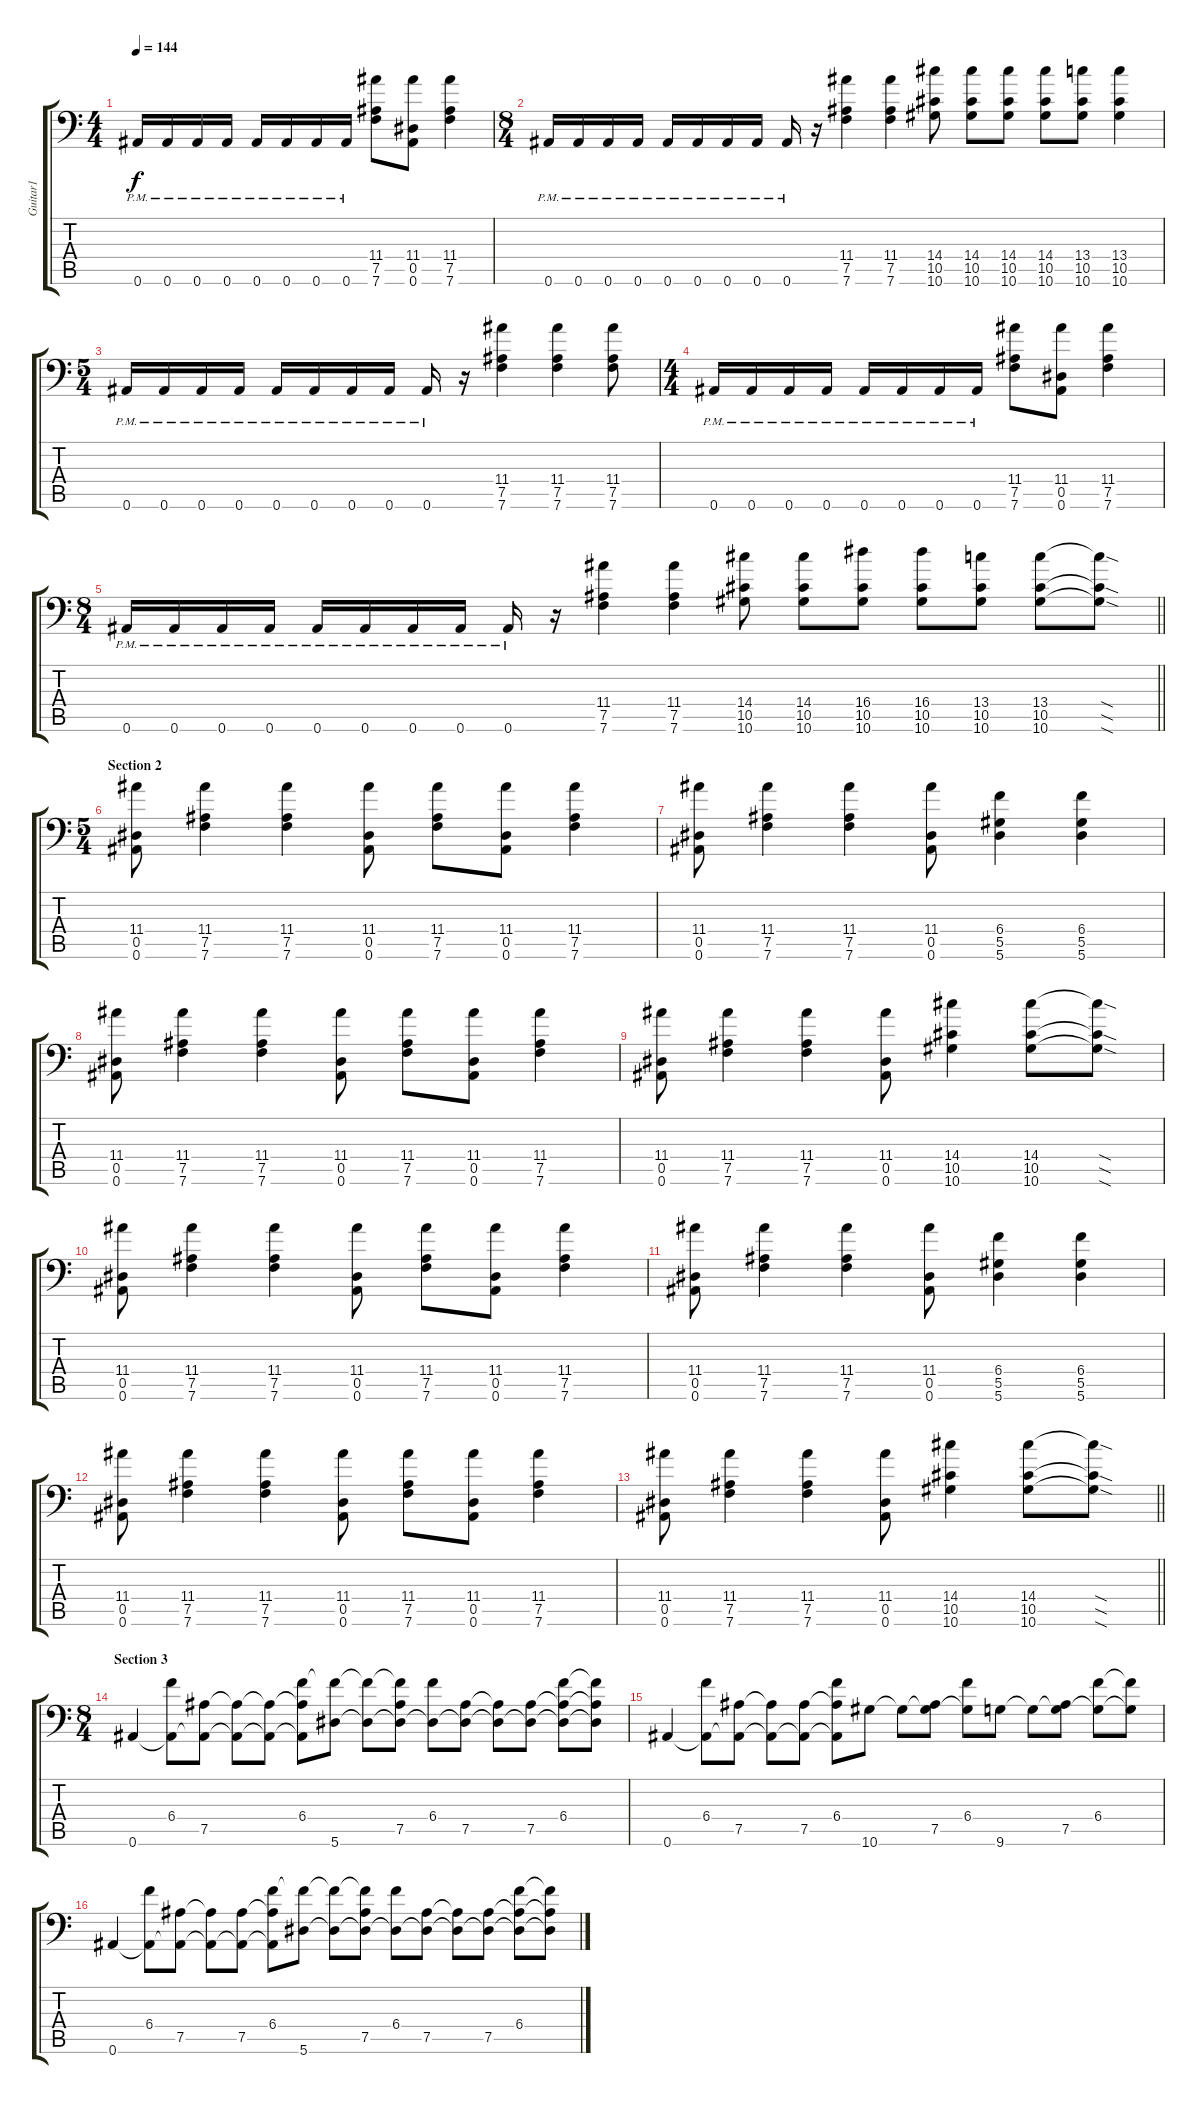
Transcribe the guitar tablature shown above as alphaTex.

\track ("Guitar1" "Guitar1") {instrument overdrivenguitar}
\staff {score tabs}
\tuning (B3 Ab3 E3 B2 Eb2 Bb1) {hide}
\ts (4 4)
\tempo 144
\clef f4
\ks c
0.6{pm}.16{dy f} 0.6{pm}.16 0.6{pm}.16 0.6{pm}.16 0.6{pm}.16 0.6{pm}.16 0.6{pm}.16 0.6{pm}.16 (11.4 7.5 7.6).8 (11.4 0.5 0.6).8 (11.4 7.5 7.6).4 |
\ts (8 4)
0.6{pm}.16 0.6{pm}.16 0.6{pm}.16 0.6{pm}.16 0.6{pm}.16 0.6{pm}.16 0.6{pm}.16 0.6{pm}.16 0.6{pm}.16 r.16 (11.4 7.5 7.6).4 (11.4 7.5 7.6).4 (14.4 10.5 10.6).8 (14.4 10.5 10.6).8 (14.4 10.5 10.6).8 (14.4 10.5 10.6).8 (13.4 10.5 10.6).8 (13.4 10.5 10.6).4 |
\ts (5 4)
0.6{pm}.16 0.6{pm}.16 0.6{pm}.16 0.6{pm}.16 0.6{pm}.16 0.6{pm}.16 0.6{pm}.16 0.6{pm}.16 0.6{pm}.16 r.16 (11.4 7.5 7.6).4 (11.4 7.5 7.6).4 (11.4 7.5 7.6).8 |
\ts (4 4)
0.6{pm}.16 0.6{pm}.16 0.6{pm}.16 0.6{pm}.16 0.6{pm}.16 0.6{pm}.16 0.6{pm}.16 0.6{pm}.16 (11.4 7.5 7.6).8 (11.4 0.5 0.6).8 (11.4 7.5 7.6).4 |
\ts (8 4)
\barLineRight lightlight
0.6{pm}.16 0.6{pm}.16 0.6{pm}.16 0.6{pm}.16 0.6{pm}.16 0.6{pm}.16 0.6{pm}.16 0.6{pm}.16 0.6{pm}.16 r.16 (11.4 7.5 7.6).4 (11.4 7.5 7.6).4 (14.4 10.5 10.6).8 (14.4 10.5 10.6).8 (16.4 10.5 10.6).8 (16.4 10.5 10.6).8 (13.4 10.5 10.6).8 (13.4 10.5 10.6).8 (13.4{sod t} 10.5{sod t} 10.6{sod t}).8 |
\ts (5 4)
\section ("" "Section 2")
(11.4 0.5 0.6).8 (11.4 7.5 7.6).4 (11.4 7.5 7.6).4 (11.4 0.5 0.6).8 (11.4 7.5 7.6).8 (11.4 0.5 0.6).8 (11.4 7.5 7.6).4 |
(11.4 0.5 0.6).8 (11.4 7.5 7.6).4 (11.4 7.5 7.6).4 (11.4 0.5 0.6).8 (6.4 5.5 5.6).4 (6.4 5.5 5.6).4 |
(11.4 0.5 0.6).8 (11.4 7.5 7.6).4 (11.4 7.5 7.6).4 (11.4 0.5 0.6).8 (11.4 7.5 7.6).8 (11.4 0.5 0.6).8 (11.4 7.5 7.6).4 |
(11.4 0.5 0.6).8 (11.4 7.5 7.6).4 (11.4 7.5 7.6).4 (11.4 0.5 0.6).8 (14.4 10.5 10.6).4 (14.4 10.5 10.6).8 (14.4{sod t} 10.5{sod t} 10.6{sod t}).8 |
(11.4 0.5 0.6).8 (11.4 7.5 7.6).4 (11.4 7.5 7.6).4 (11.4 0.5 0.6).8 (11.4 7.5 7.6).8 (11.4 0.5 0.6).8 (11.4 7.5 7.6).4 |
(11.4 0.5 0.6).8 (11.4 7.5 7.6).4 (11.4 7.5 7.6).4 (11.4 0.5 0.6).8 (6.4 5.5 5.6).4 (6.4 5.5 5.6).4 |
(11.4 0.5 0.6).8 (11.4 7.5 7.6).4 (11.4 7.5 7.6).4 (11.4 0.5 0.6).8 (11.4 7.5 7.6).8 (11.4 0.5 0.6).8 (11.4 7.5 7.6).4 |
\barLineRight lightlight
(11.4 0.5 0.6).8 (11.4 7.5 7.6).4 (11.4 7.5 7.6).4 (11.4 0.5 0.6).8 (14.4 10.5 10.6).4 (14.4 10.5 10.6).8 (14.4{sod t} 10.5{sod t} 10.6{sod t}).8 |
\ts (8 4)
\section ("" "Section 3")
0.6.4 (6.4 0.6{t}).8 (7.5 0.6{t}).8 (7.5{t} 0.6{t}).8 (7.5{t} 0.6{t}).8 (6.4 7.5{t} 0.6{t}).8 (6.4{t} 5.6).8 (6.4{t} 5.6{t}).8 (6.4{t} 7.5 5.6{t}).8 (6.4 5.6{t}).8 (7.5 5.6{t}).8 (7.5{t} 5.6{t}).8 (7.5 5.6{t}).8 (6.4 7.5{t} 5.6{t}).8 (6.4{t} 7.5{t} 5.6{t}).8 |
0.6.4 (6.4 0.6{t}).8 (7.5 0.6{t}).8 (7.5{t} 0.6{t}).8 (7.5 0.6{t}).8 (6.4 7.5{t} 0.6{t}).8 10.6.8 10.6{t}.8 (7.5 10.6{t}).8 (6.4 10.6{t}).8 9.6.8 9.6{t}.8 (7.5 9.6{t}).8 (6.4 9.6{t}).8 (6.4{t} 9.6{t}).8 |
0.6.4 (6.4 0.6{t}).8 (7.5 0.6{t}).8 (7.5{t} 0.6{t}).8 (7.5 0.6{t}).8 (6.4 7.5{t} 0.6{t}).8 (6.4{t} 5.6).8 (6.4{t} 5.6{t}).8 (6.4{t} 7.5 5.6{t}).8 (6.4 5.6{t}).8 (7.5 5.6{t}).8 (7.5{t} 5.6{t}).8 (7.5 5.6{t}).8 (6.4 7.5{t} 5.6{t}).8 (6.4{t} 7.5{t} 5.6{t}).8
